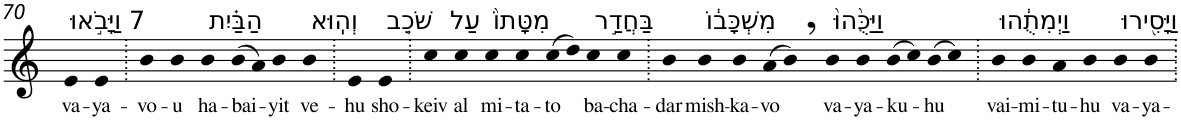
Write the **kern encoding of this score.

**kern	**text
*part1	*part1
*staff1	*staff1
*I"Piano	*
*I'Pno	*
!!LO:PB:g=z
*clefG2	*
*k[]	*
=70	=70
!LO:TX:a:t=7 וַיָּבֹ֣אוּ	!
!	!LO:LY:b
4e	va-
!	!LO:LY:b
4e	-ya-
=71.	=71.
!	!LO:LY:b
4b	-vo-
!	!LO:LY:b
4b	-u
!LO:TX:a:t=הַבַּ֗יִת	!
!	!LO:LY:b
4b	ha-
!	!LO:LY:b
(>8b	-bai-
8a)	.
!	!LO:LY:b
4b	-yit
!LO:TX:a:t=וְהֽוּא	!
!	!LO:LY:b
4b	ve-
=72.	=72.
!	!LO:LY:b
4e	-hu
!LO:TX:a:t=שֹׁכֵ֤ב	!
!	!LO:LY:b
4e	sho-
=73.	=73.
!	!LO:LY:b
4cc	-keiv
!LO:TX:a:t=עַל	!
!	!LO:LY:b
4cc	al
!LO:TX:a:t=מִטָּתוֹ֙	!
!	!LO:LY:b
4cc	mi-
!	!LO:LY:b
4cc	-ta-
!	!LO:LY:b
(>8cc	-to
8dd)	.
!LO:TX:a:t=בַּחֲדַ֣ר	!
!	!LO:LY:b
4cc	ba-
!	!LO:LY:b
4cc	-cha-
=74.	=74.
!	!LO:LY:b
4b	-dar
!LO:TX:a:t=מִשְׁכָּב֔וֹ	!
!	!LO:LY:b
4b	mish-
!	!LO:LY:b
4b	-ka-
!	!LO:LY:b
(>8a	-vo
8b,)	.
!LO:TX:a:t=וַיַּכֻּ֙הוּ֙	!
!	!LO:LY:b
4b	va-
!	!LO:LY:b
4b	-ya-
!	!LO:LY:b
(>8b	-ku-
8cc)	.
!	!LO:LY:b
(>8b	-hu
8cc)	.
=75.	=75.
!LO:TX:a:t=וַיְמִתֻ֔הוּ	!
!	!LO:LY:b
4b	vai-
!	!LO:LY:b
4b	-mi-
!	!LO:LY:b
4a	-tu-
!	!LO:LY:b
4b	-hu
!LO:TX:a:t=וַיָּסִ֖ירוּ	!
!	!LO:LY:b
4b	va-
!	!LO:LY:b
4b	-ya-
=.	=.
*-	*-
